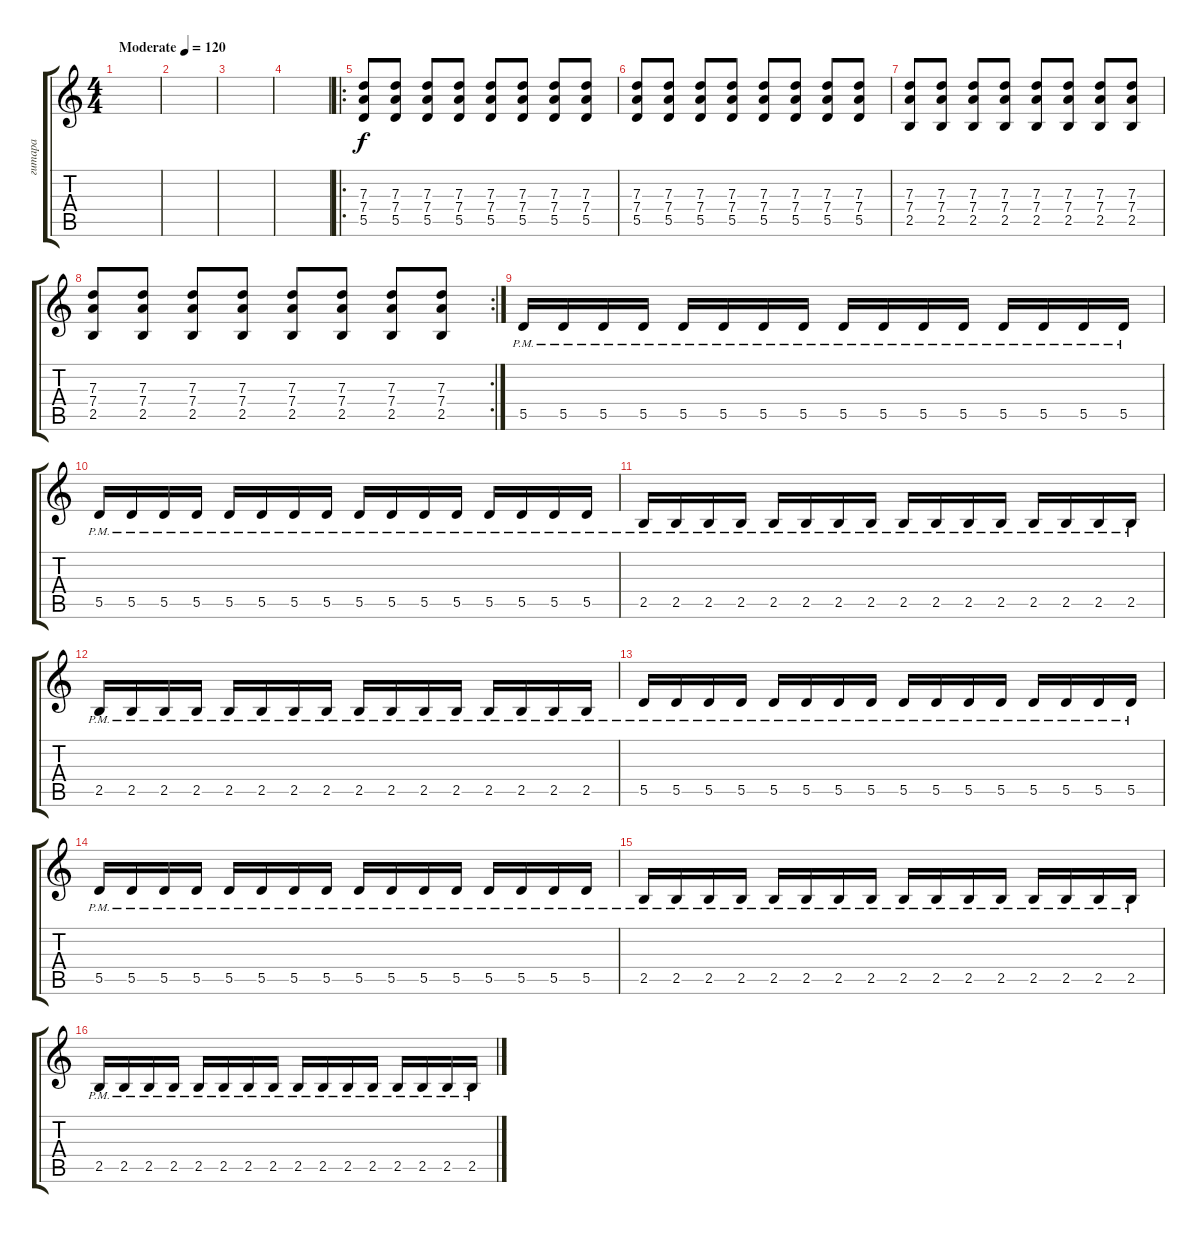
\track ("гитара" "гитара") {instrument distortionguitar}
\staff {score tabs}
\tuning (E4 B3 G3 D3 A2 E2) {hide}
\ts (4 4)
\tempo (120 "Moderate")
\tempo 95
\tempo (120 "Moderate")
\clef g2
\ks c
|
|
|
|
\ro
(7.3 7.4 5.5).8 (7.3 7.4 5.5).8 (7.3 7.4 5.5).8 (7.3 7.4 5.5).8 (7.3 7.4 5.5).8 (7.3 7.4 5.5).8 (7.3 7.4 5.5).8 (7.3 7.4 5.5).8 |
(7.3 7.4 5.5).8 (7.3 7.4 5.5).8 (7.3 7.4 5.5).8 (7.3 7.4 5.5).8 (7.3 7.4 5.5).8 (7.3 7.4 5.5).8 (7.3 7.4 5.5).8 (7.3 7.4 5.5).8 |
(7.3 7.4 2.5).8 (7.3 7.4 2.5).8 (7.3 7.4 2.5).8 (7.3 7.4 2.5).8 (7.3 7.4 2.5).8 (7.3 7.4 2.5).8 (7.3 7.4 2.5).8 (7.3 7.4 2.5).8 |
\rc 2
(7.3 7.4 2.5).8 (7.3 7.4 2.5).8 (7.3 7.4 2.5).8 (7.3 7.4 2.5).8 (7.3 7.4 2.5).8 (7.3 7.4 2.5).8 (7.3 7.4 2.5).8 (7.3 7.4 2.5).8 |
5.5{pm}.16{volume 16} 5.5{pm}.16 5.5{pm}.16 5.5{pm}.16 5.5{pm}.16 5.5{pm}.16 5.5{pm}.16 5.5{pm}.16 5.5{pm}.16 5.5{pm}.16 5.5{pm}.16 5.5{pm}.16 5.5{pm}.16 5.5{pm}.16 5.5{pm}.16 5.5{pm}.16 |
5.5{pm}.16 5.5{pm}.16 5.5{pm}.16 5.5{pm}.16 5.5{pm}.16 5.5{pm}.16 5.5{pm}.16 5.5{pm}.16 5.5{pm}.16 5.5{pm}.16 5.5{pm}.16 5.5{pm}.16 5.5{pm}.16 5.5{pm}.16 5.5{pm}.16 5.5{pm}.16 |
2.5{pm}.16 2.5{pm}.16 2.5{pm}.16 2.5{pm}.16 2.5{pm}.16 2.5{pm}.16 2.5{pm}.16 2.5{pm}.16 2.5{pm}.16 2.5{pm}.16 2.5{pm}.16 2.5{pm}.16 2.5{pm}.16 2.5{pm}.16 2.5{pm}.16 2.5{pm}.16 |
2.5{pm}.16 2.5{pm}.16 2.5{pm}.16 2.5{pm}.16 2.5{pm}.16 2.5{pm}.16 2.5{pm}.16 2.5{pm}.16 2.5{pm}.16 2.5{pm}.16 2.5{pm}.16 2.5{pm}.16 2.5{pm}.16 2.5{pm}.16 2.5{pm}.16 2.5{pm}.16 |
5.5{pm}.16 5.5{pm}.16 5.5{pm}.16 5.5{pm}.16 5.5{pm}.16 5.5{pm}.16 5.5{pm}.16 5.5{pm}.16 5.5{pm}.16 5.5{pm}.16 5.5{pm}.16 5.5{pm}.16 5.5{pm}.16 5.5{pm}.16 5.5{pm}.16 5.5{pm}.16 |
5.5{pm}.16 5.5{pm}.16 5.5{pm}.16 5.5{pm}.16 5.5{pm}.16 5.5{pm}.16 5.5{pm}.16 5.5{pm}.16 5.5{pm}.16 5.5{pm}.16 5.5{pm}.16 5.5{pm}.16 5.5{pm}.16 5.5{pm}.16 5.5{pm}.16 5.5{pm}.16 |
2.5{pm}.16 2.5{pm}.16 2.5{pm}.16 2.5{pm}.16 2.5{pm}.16 2.5{pm}.16 2.5{pm}.16 2.5{pm}.16 2.5{pm}.16 2.5{pm}.16 2.5{pm}.16 2.5{pm}.16 2.5{pm}.16 2.5{pm}.16 2.5{pm}.16 2.5{pm}.16 |
2.5{pm}.16 2.5{pm}.16 2.5{pm}.16 2.5{pm}.16 2.5{pm}.16 2.5{pm}.16 2.5{pm}.16 2.5{pm}.16 2.5{pm}.16 2.5{pm}.16 2.5{pm}.16 2.5{pm}.16 2.5{pm}.16 2.5{pm}.16 2.5{pm}.16 2.5{pm}.16
